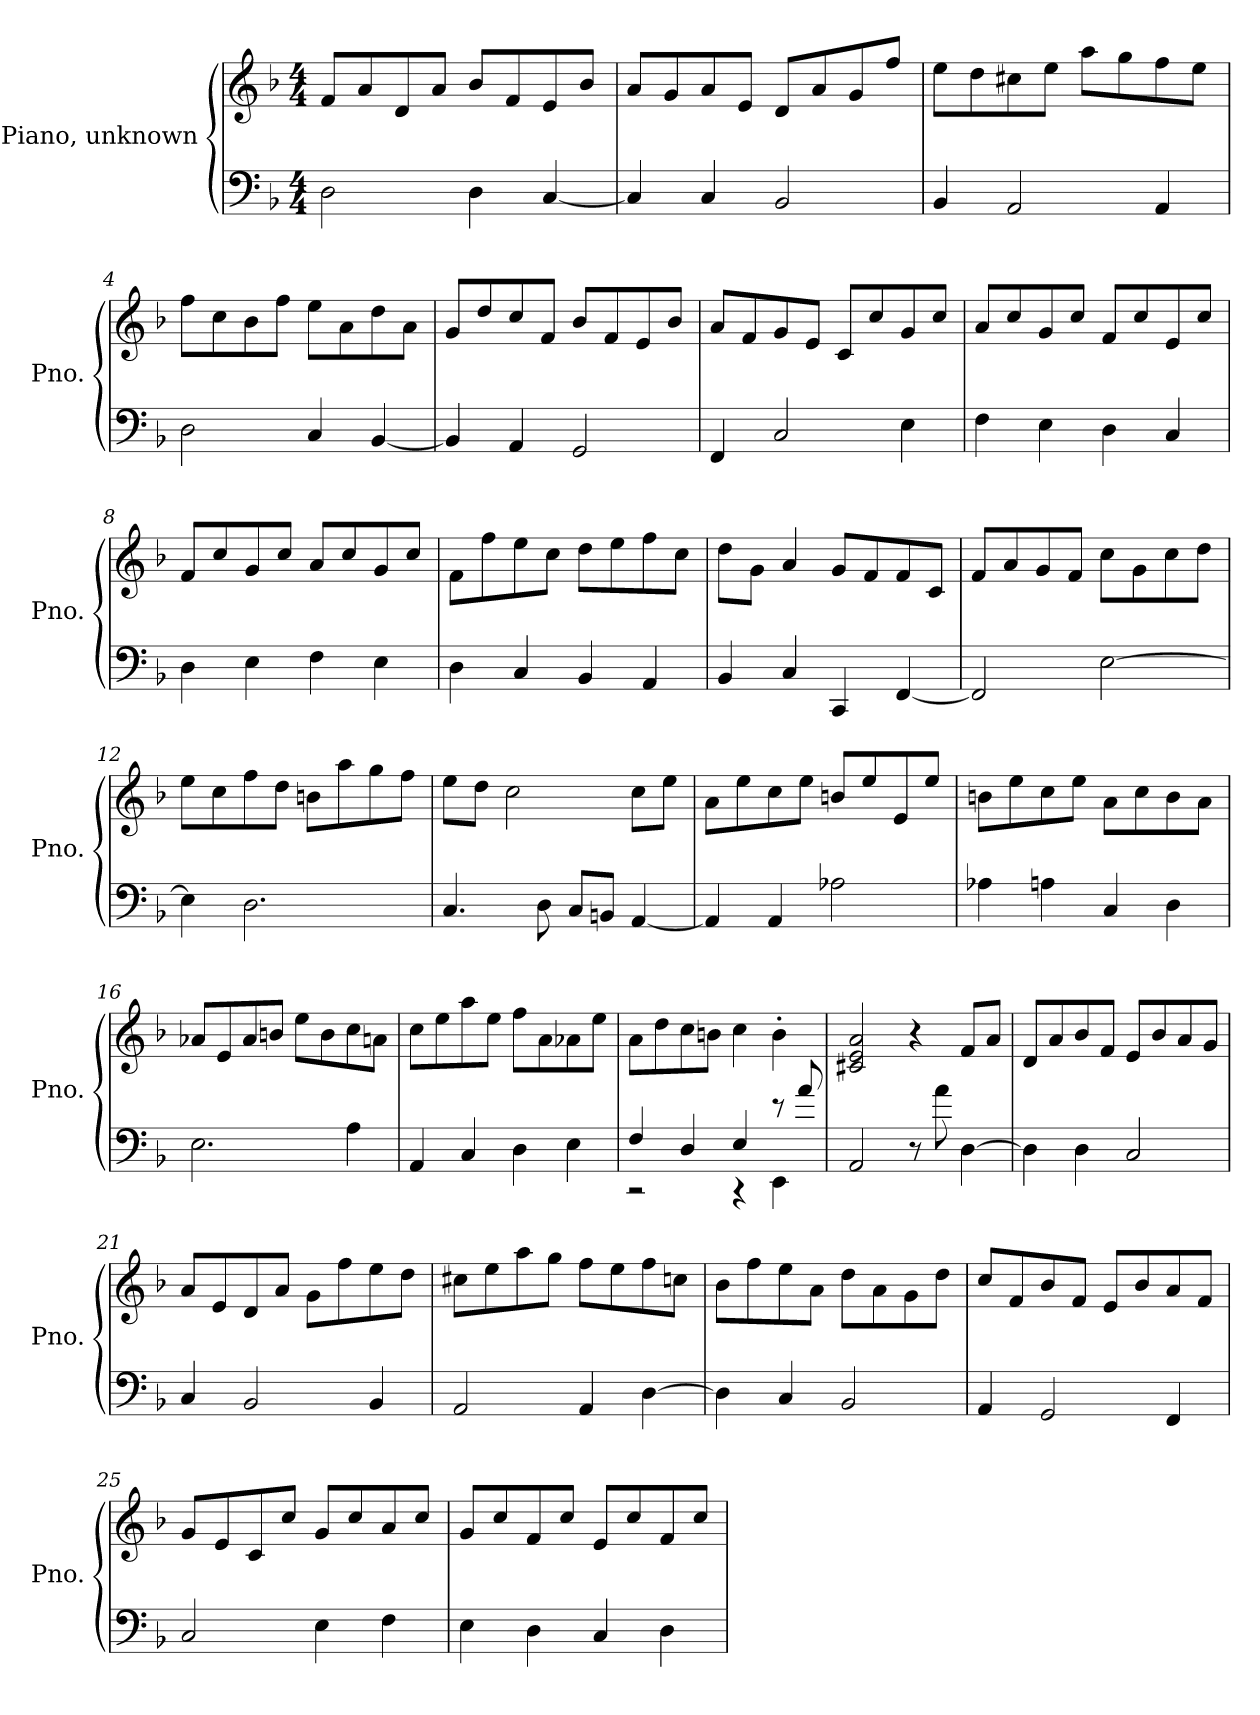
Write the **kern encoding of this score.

**kern	**kern
*part1	*part1
*staff2	*staff1
*I"Piano, unknown	*
*I'Pno.	*
*clefF4	*clefG2
*k[b-]	*k[b-]
*M4/4	*M4/4
*MM120	*MM120
=1	=1
2D\	8f/L
.	8a/
.	8d/
.	8a/J
4D\	8b-/L
.	8f/
[4C/	8e/
.	8b-/J
=2	=2
4C/]	8a/L
.	8g/
4C/	8a/
.	8e/J
2BB-/	8d/L
.	8a/
.	8g/
.	8ff/J
=3	=3
4BB-/	8ee\L
.	8dd\
2AA/	8cc#X\
.	8ee\J
.	8aa\L
.	8gg\
4AA/	8ff\
.	8ee\J
=4	=4
2D\	8ff\L
.	8cc\
.	8b-\
.	8ff\J
4C/	8ee\L
.	8a\
[4BB-/	8dd\
.	8a\J
=5	=5
4BB-/]	8g/L
.	8dd/
4AA/	8cc/
.	8f/J
2GG/	8b-/L
.	8f/
.	8e/
.	8b-/J
!!LO:LB:g=z
=6	=6
4FF/	8a/L
.	8f/
2C/	8g/
.	8e/J
.	8c/L
.	8cc/
4E\	8g/
.	8cc/J
=7	=7
4F\	8a/L
.	8cc/
4E\	8g/
.	8cc/J
4D\	8f/L
.	8cc/
4C/	8e/
.	8cc/J
=8	=8
4D\	8f/L
.	8cc/
4E\	8g/
.	8cc/J
4F\	8a/L
.	8cc/
4E\	8g/
.	8cc/J
=9	=9
4D\	8f\L
.	8ff\
4C/	8ee\
.	8cc\J
4BB-/	8dd\L
.	8ee\
4AA/	8ff\
.	8cc\J
=10	=10
4BB-/	8dd\L
.	8g\J
4C/	4a/
4CC/	8g/L
.	8f/
[4FF/	8f/
.	8c/J
!!LO:LB:g=z
=11	=11
2FF/]	8f/L
.	8a/
.	8g/
.	8f/J
[2E\	8cc\L
.	8g\
.	8cc\
.	8dd\J
=12	=12
4E\]	8ee\L
.	8cc\
2.D\	8ff\
.	8dd\J
.	8bn\L
.	8aa\
.	8gg\
.	8ff\J
=13	=13
4.C/	8ee\L
.	8dd\J
.	2cc\
8D\	.
8C/L	.
8BBn/J	.
[4AA/	8cc\L
.	8ee\J
=14	=14
4AA/]	8a\L
.	8ee\
4AA/	8cc\
.	8ee\J
2A-X\	8bn/L
.	8ee/
.	8e/
.	8ee/J
=15	=15
4A-X\	8bn\L
.	8ee\
4An\	8cc\
.	8ee\J
4C/	8a\L
.	8cc\
4D\	8b\
.	8a\J
!!LO:LB:g=z
=16	=16
2.E\	8a-X/L
.	8e/
.	8a-/
.	8bn/J
.	8ee\L
.	8b\
4A\	8cc\
.	8an\J
=17	=17
4AA/	8cc\L
.	8ee\
4C/	8aa\
.	8ee\J
4D\	8ff\L
.	8a\
4E\	8a-X\
.	8ee\J
=18	=18
*^	*
4F/	2r	8a\L
.	.	8dd\
4D/	.	8cc\
.	.	8bn\J
4E/	4r	4cc\
8r	4EE\	4b'\
8a/	.	.
*v	*v	*
=19	=19
2AA/	2c#X/ 2e/ 2a/
8r	4r
8a\	.
[4D\	8f/L
.	8a/J
=20	=20
4D\]	8d/L
.	8a/
4D\	8b-/
.	8f/J
2C/	8e/L
.	8b-/
.	8a/
.	8g/J
!!LO:LB:g=z
=21	=21
4C/	8a/L
.	8e/
2BB-/	8d/
.	8a/J
.	8g\L
.	8ff\
4BB-/	8ee\
.	8dd\J
=22	=22
2AA/	8cc#X\L
.	8ee\
.	8aa\
.	8gg\J
4AA/	8ff\L
.	8ee\
[4D\	8ff\
.	8ccn\J
=23	=23
4D\]	8b-\L
.	8ff\
4C/	8ee\
.	8a\J
2BB-/	8dd\L
.	8a\
.	8g\
.	8dd\J
=24	=24
4AA/	8cc/L
.	8f/
2GG/	8b-/
.	8f/J
.	8e/L
.	8b-/
4FF/	8a/
.	8f/J
=25	=25
2C/	8g/L
.	8e/
.	8c/
.	8cc/J
4E\	8g/L
.	8cc/
4F\	8a/
.	8cc/J
!!LO:LB:g=z
=26	=26
4E\	8g/L
.	8cc/
4D\	8f/
.	8cc/J
4C/	8e/L
.	8cc/
4D\	8f/
.	8cc/J
=	=
*-	*-
